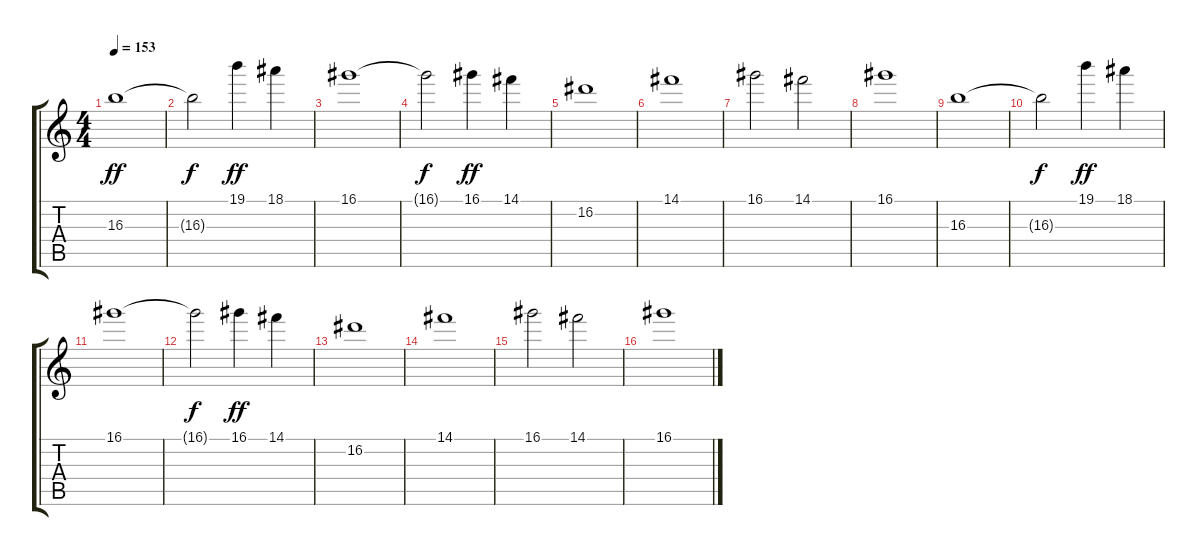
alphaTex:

\track "" {instrument overdrivenguitar}
\staff {score tabs}
\tuning (E4 B3 G3 D3 A2 E2) {hide}
\ts (4 4)
\tempo 153
\clef g2
\ks c
16.3.1{dy ff} |
16.3{t}.2{dy f} 19.1.4{dy ff} 18.1.4 |
16.1.1 |
16.1{t}.2{dy f} 16.1.4{dy ff} 14.1.4 |
16.2.1 |
14.1.1 |
16.1.2 14.1.2 |
16.1.1 |
16.3.1 |
16.3{t}.2{dy f} 19.1.4{dy ff} 18.1.4 |
16.1.1 |
16.1{t}.2{dy f} 16.1.4{dy ff} 14.1.4 |
16.2.1 |
14.1.1 |
16.1.2 14.1.2 |
16.1.1
